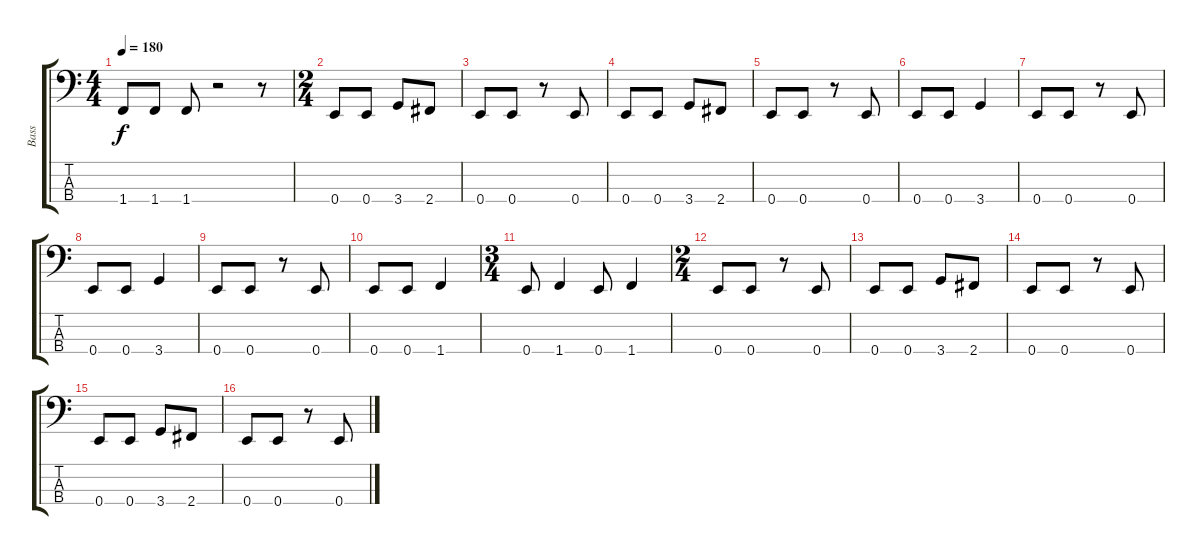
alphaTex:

\track ("Bass" "Bass") {instrument electricbasspick}
\staff {score tabs}
\tuning (G2 D2 A1 E1) {hide}
\ts (4 4)
\tempo 180
\clef f4
\ks c
1.4.8{dy f} 1.4.8 1.4.8 r.2 r.8 |
\ts (2 4)
0.4.8 0.4.8 3.4.8 2.4.8 |
0.4.8 0.4.8 r.8 0.4.8 |
0.4.8 0.4.8 3.4.8 2.4.8 |
0.4.8 0.4.8 r.8 0.4.8 |
0.4.8 0.4.8 3.4.4 |
0.4.8 0.4.8 r.8 0.4.8 |
0.4.8 0.4.8 3.4.4 |
0.4.8 0.4.8 r.8 0.4.8 |
0.4.8 0.4.8 1.4.4 |
\ts (3 4)
0.4.8 1.4.4 0.4.8 1.4.4 |
\ts (2 4)
0.4.8 0.4.8 r.8 0.4.8 |
0.4.8 0.4.8 3.4.8 2.4.8 |
0.4.8 0.4.8 r.8 0.4.8 |
0.4.8 0.4.8 3.4.8 2.4.8 |
0.4.8 0.4.8 r.8 0.4.8
